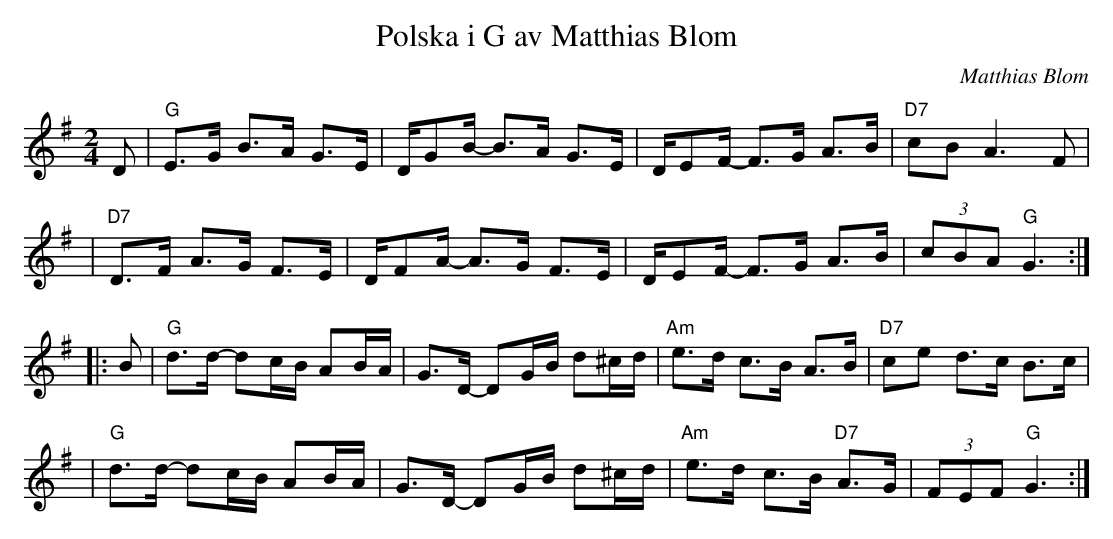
X:1
T: Polska i G av Matthias Blom
C: Matthias Blom
M: 2/4
L: 1/16
K: G
D2 \
| "G"E3G B3A G3E | DG2B- B3A G3E | DE2F- F3G A3B | "D7"c2B2 A6 F2 |
|"D7"D3F A3G F3E | DF2A- A3G F3E | DE2F- F3G A3B | (3c2B2A2 "G"G6 :|
|: B2 \
| "G"d3d- d2cB A2BA | G3D- D2GB d2^cd | "Am"e3d c3B A3B | "D7"c2e2 d3c B3c |
| "G"d3d- d2cB A2BA | G3D- D2GB d2^cd | "Am"e3d c3B "D7"A3G | (3F2E2F2 "G"G6 :|
